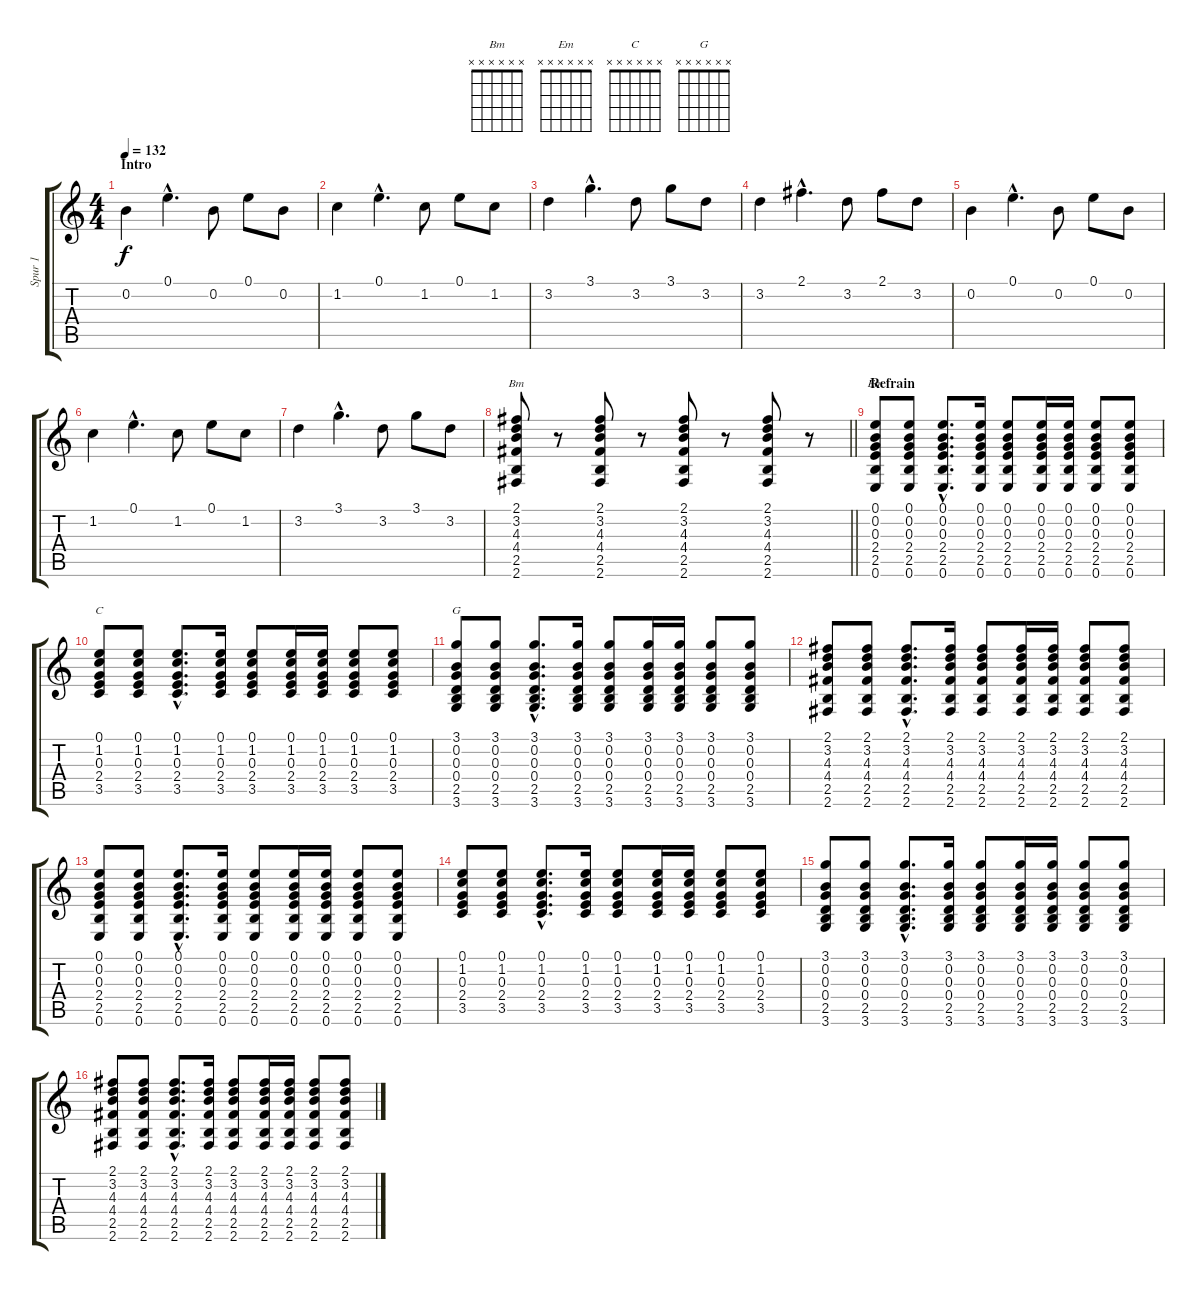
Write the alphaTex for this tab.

\track ("Spur 1" "Spur 1") {instrument acousticguitarsteel}
\staff {score tabs}
\tuning (E4 B3 G3 D3 A2 E2) {hide}
\chord ("Bm" x x x x x x) {firstfret 0}
\chord ("Em" x x x x x x) {firstfret 0}
\chord ("C" x x x x x x) {firstfret 0}
\chord ("G" x x x x x x) {firstfret 0}
\ts (4 4)
\section ("" "Intro")
\tempo 132
\clef g2
\ks c
0.2.4{dy f instrument acousticguitarsteel} 0.1{hac}.4{d} 0.2.8 0.1.8 0.2.8 |
1.2.4 0.1{hac}.4{d} 1.2.8 0.1.8 1.2.8 |
3.2.4 3.1{hac}.4{d} 3.2.8 3.1.8 3.2.8 |
3.2.4 2.1{hac}.4{d} 3.2.8 2.1.8 3.2.8 |
0.2.4 0.1{hac}.4{d} 0.2.8 0.1.8 0.2.8 |
1.2.4 0.1{hac}.4{d} 1.2.8 0.1.8 1.2.8 |
3.2.4 3.1{hac}.4{d} 3.2.8 3.1.8 3.2.8 |
\barLineRight lightlight
(2.1 3.2 4.3 4.4 2.5 2.6).8{ch "Bm"} r.8 (2.1 3.2 4.3 4.4 2.5 2.6).8 r.8 (2.1 3.2 4.3 4.4 2.5 2.6).8 r.8 (2.1 3.2 4.3 4.4 2.5 2.6).8 r.8 |
\section ("" "Refrain")
(0.1 0.2 0.3 2.4 2.5 0.6).8{ch "Em"} (0.1 0.2 0.3 2.4 2.5 0.6).8 (0.1{hac} 0.2{hac} 0.3{hac} 2.4{hac} 2.5{hac} 0.6{hac}).8{d} (0.1 0.2 0.3 2.4 2.5 0.6).16 (0.1 0.2 0.3 2.4 2.5 0.6).8 (0.1 0.2 0.3 2.4 2.5 0.6).16 (0.1 0.2 0.3 2.4 2.5 0.6).16 (0.1 0.2 0.3 2.4 2.5 0.6).8 (0.1 0.2 0.3 2.4 2.5 0.6).8 |
(0.1 1.2 0.3 2.4 3.5).8{ch "C"} (0.1 1.2 0.3 2.4 3.5).8 (0.1{hac} 1.2{hac} 0.3{hac} 2.4{hac} 3.5{hac}).8{d} (0.1 1.2 0.3 2.4 3.5).16 (0.1 1.2 0.3 2.4 3.5).8 (0.1 1.2 0.3 2.4 3.5).16 (0.1 1.2 0.3 2.4 3.5).16 (0.1 1.2 0.3 2.4 3.5).8 (0.1 1.2 0.3 2.4 3.5).8 |
(3.1 0.2 0.3 0.4 2.5 3.6).8{ch "G"} (3.1 0.2 0.3 0.4 2.5 3.6).8 (3.1{hac} 0.2{hac} 0.3{hac} 0.4{hac} 2.5{hac} 3.6{hac}).8{d} (3.1 0.2 0.3 0.4 2.5 3.6).16 (3.1 0.2 0.3 0.4 2.5 3.6).8 (3.1 0.2 0.3 0.4 2.5 3.6).16 (3.1 0.2 0.3 0.4 2.5 3.6).16 (3.1 0.2 0.3 0.4 2.5 3.6).8 (3.1 0.2 0.3 0.4 2.5 3.6).8 |
(2.1 3.2 4.3 4.4 2.5 2.6).8 (2.1 3.2 4.3 4.4 2.5 2.6).8 (2.1{hac} 3.2{hac} 4.3{hac} 4.4{hac} 2.5{hac} 2.6{hac}).8{d} (2.1 3.2 4.3 4.4 2.5 2.6).16 (2.1 3.2 4.3 4.4 2.5 2.6).8 (2.1 3.2 4.3 4.4 2.5 2.6).16 (2.1 3.2 4.3 4.4 2.5 2.6).16 (2.1 3.2 4.3 4.4 2.5 2.6).8 (2.1 3.2 4.3 4.4 2.5 2.6).8 |
(0.1 0.2 0.3 2.4 2.5 0.6).8 (0.1 0.2 0.3 2.4 2.5 0.6).8 (0.1{hac} 0.2{hac} 0.3{hac} 2.4{hac} 2.5{hac} 0.6{hac}).8{d} (0.1 0.2 0.3 2.4 2.5 0.6).16 (0.1 0.2 0.3 2.4 2.5 0.6).8 (0.1 0.2 0.3 2.4 2.5 0.6).16 (0.1 0.2 0.3 2.4 2.5 0.6).16 (0.1 0.2 0.3 2.4 2.5 0.6).8 (0.1 0.2 0.3 2.4 2.5 0.6).8 |
(0.1 1.2 0.3 2.4 3.5).8 (0.1 1.2 0.3 2.4 3.5).8 (0.1{hac} 1.2{hac} 0.3{hac} 2.4{hac} 3.5{hac}).8{d} (0.1 1.2 0.3 2.4 3.5).16 (0.1 1.2 0.3 2.4 3.5).8 (0.1 1.2 0.3 2.4 3.5).16 (0.1 1.2 0.3 2.4 3.5).16 (0.1 1.2 0.3 2.4 3.5).8 (0.1 1.2 0.3 2.4 3.5).8 |
(3.1 0.2 0.3 0.4 2.5 3.6).8 (3.1 0.2 0.3 0.4 2.5 3.6).8 (3.1{hac} 0.2{hac} 0.3{hac} 0.4{hac} 2.5{hac} 3.6{hac}).8{d} (3.1 0.2 0.3 0.4 2.5 3.6).16 (3.1 0.2 0.3 0.4 2.5 3.6).8 (3.1 0.2 0.3 0.4 2.5 3.6).16 (3.1 0.2 0.3 0.4 2.5 3.6).16 (3.1 0.2 0.3 0.4 2.5 3.6).8 (3.1 0.2 0.3 0.4 2.5 3.6).8 |
(2.1 3.2 4.3 4.4 2.5 2.6).8 (2.1 3.2 4.3 4.4 2.5 2.6).8 (2.1{hac} 3.2{hac} 4.3{hac} 4.4{hac} 2.5{hac} 2.6{hac}).8{d} (2.1 3.2 4.3 4.4 2.5 2.6).16 (2.1 3.2 4.3 4.4 2.5 2.6).8 (2.1 3.2 4.3 4.4 2.5 2.6).16 (2.1 3.2 4.3 4.4 2.5 2.6).16 (2.1 3.2 4.3 4.4 2.5 2.6).8 (2.1 3.2 4.3 4.4 2.5 2.6).8
